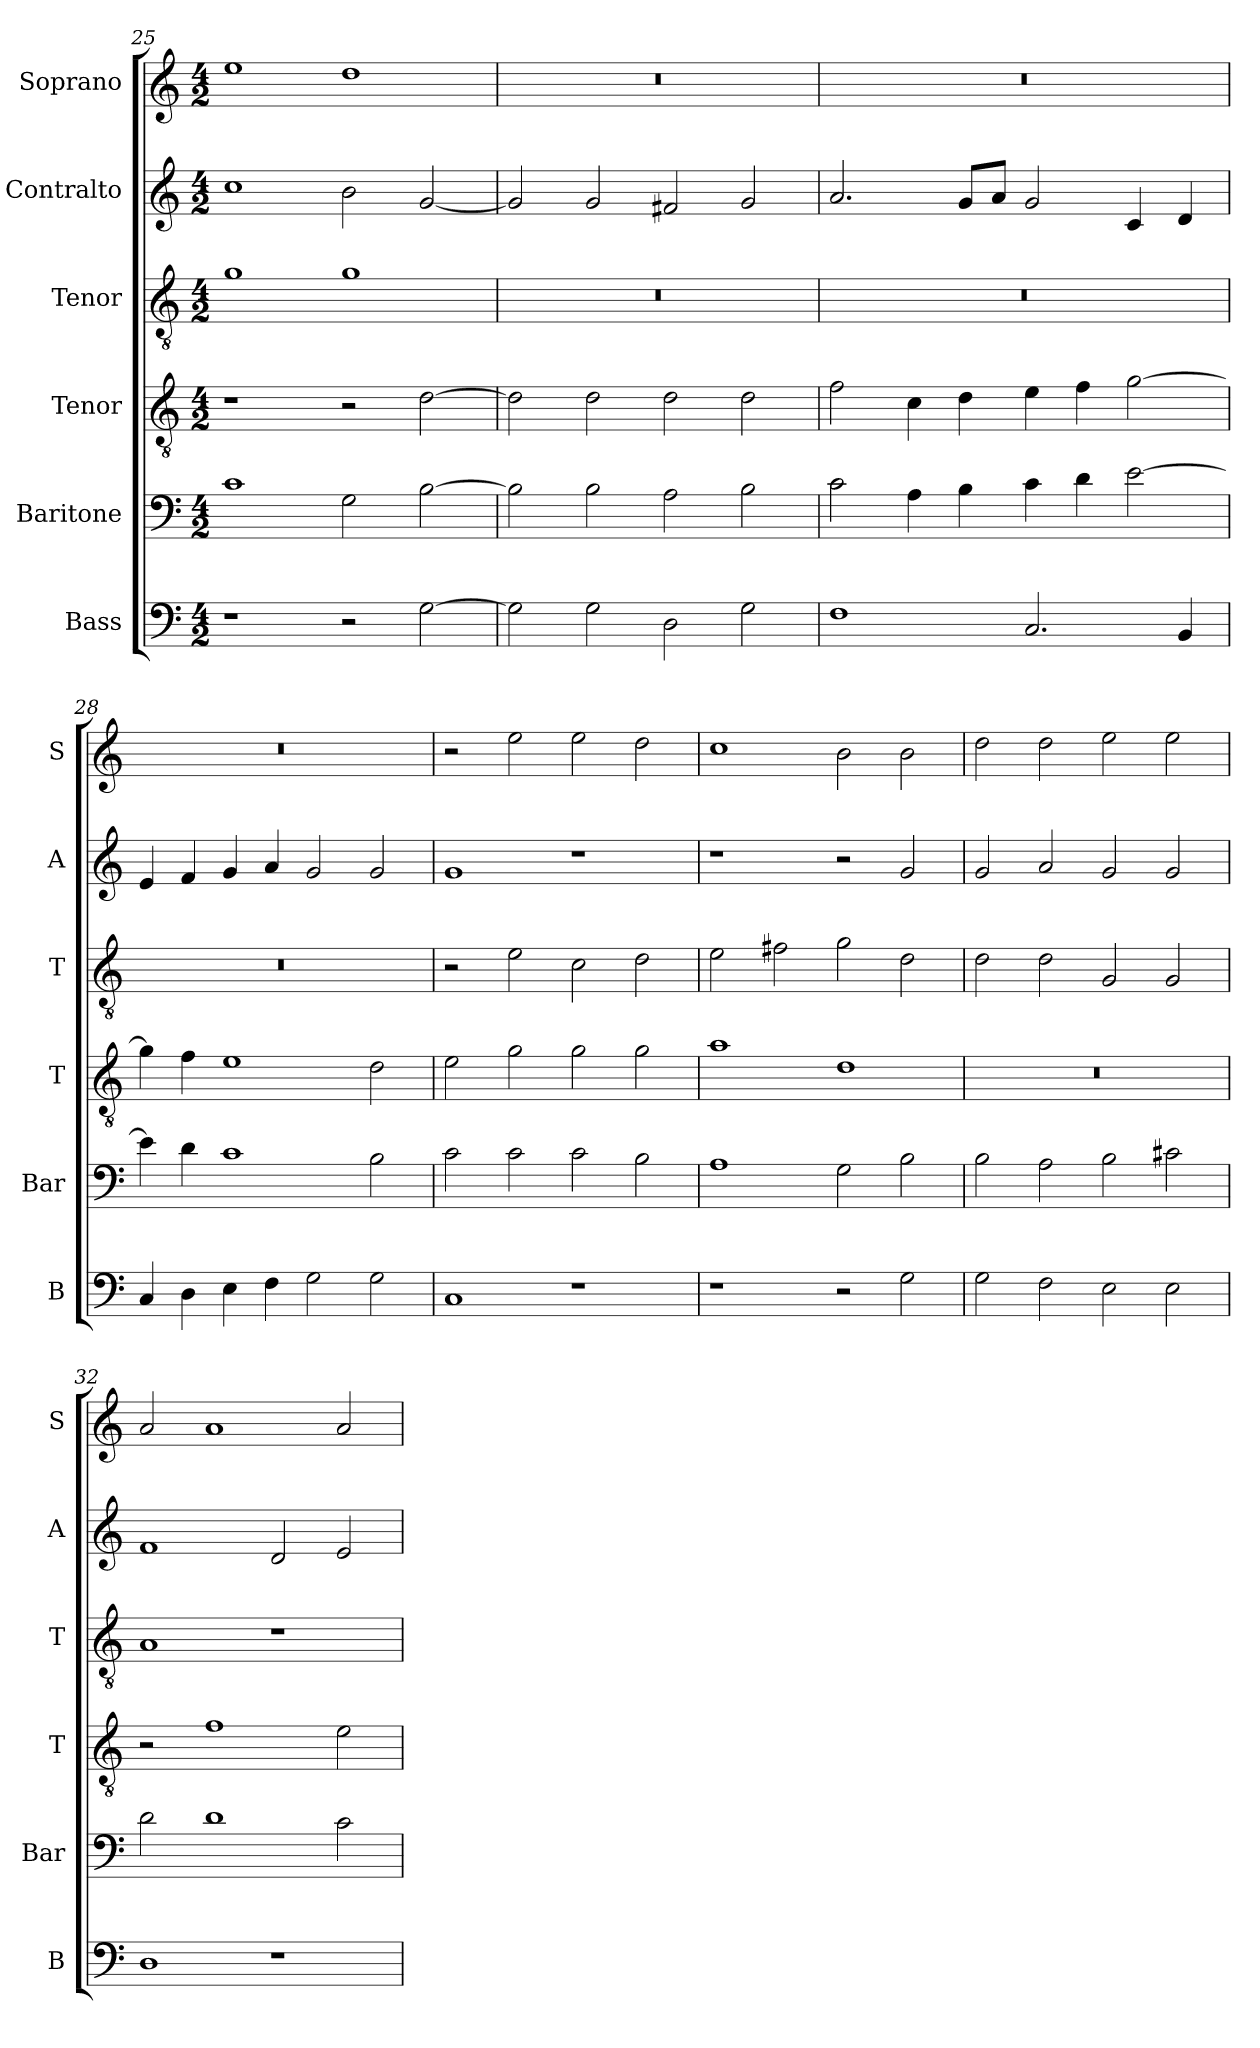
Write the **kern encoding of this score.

**kern	**kern	**kern	**kern	**kern	**kern
*part6	*part5	*part4	*part3	*part2	*part1
*staff6	*staff5	*staff4	*staff3	*staff2	*staff1
*I"Bass	*I"Baritone	*I"Tenor	*I"Tenor	*I"Contralto	*I"Soprano
*I'B	*I'Bar	*I'T	*I'T	*I'A	*I'S
*clefF4	*clefF4	*clefGv2	*clefGv2	*clefG2	*clefG2
*k[]	*k[]	*k[]	*k[]	*k[]	*k[]
*G:mix	*G:mix	*G:mix	*G:mix	*G:mix	*G:mix
*M4/2	*M4/2	*M4/2	*M4/2	*M4/2	*M4/2
=25	=25	=25	=25	=25	=25
1r	1c	1r	1g	1cc	1ee
2r	2G	2r	1g	2b	1dd
[2G	[2B	[2d	.	[2g	.
=26	=26	=26	=26	=26	=26
2G]	2B]	2d]	0r	2g]	0r
2G	2B	2d	.	2g	.
2D	2A	2d	.	2f#X	.
2G	2B	2d	.	2g	.
=27	=27	=27	=27	=27	=27
1F	2c	2f	0r	2.a	0r
.	4A	4c	.	.	.
.	4B	4d	.	8g/L	.
.	.	.	.	8a/J	.
2.C	4c	4e	.	2g	.
.	4d	4f	.	.	.
.	[2e	[2g	.	4c	.
4BB	.	.	.	4d	.
=28	=28	=28	=28	=28	=28
4C	4e]	4g]	0r	4e	0r
4D	4d	4f	.	4f	.
4E	1c	1e	.	4g	.
4F	.	.	.	4a	.
2G	.	.	.	2g	.
2G	2B	2d	.	2g	.
=29	=29	=29	=29	=29	=29
1C	2c	2e	2r	1g	2r
.	2c	2g	2e	.	2ee
1r	2c	2g	2c	1r	2ee
.	2B	2g	2d	.	2dd
=30	=30	=30	=30	=30	=30
1r	1A	1a	2e	1r	1cc
.	.	.	2f#X	.	.
2r	2G	1d	2g	2r	2b
2G	2B	.	2d	2g	2b
=31	=31	=31	=31	=31	=31
2G	2B	0r	2d	2g	2dd
2F	2A	.	2d	2a	2dd
2E	2B	.	2G	2g	2ee
2E	2c#X	.	2G	2g	2ee
=32	=32	=32	=32	=32	=32
1D	2d	2r	1A	1f	2a
.	1d	1f	.	.	1a
1r	.	.	1r	2d	.
.	2c	2e	.	2e	2a
=	=	=	=	=	=
*-	*-	*-	*-	*-	*-
